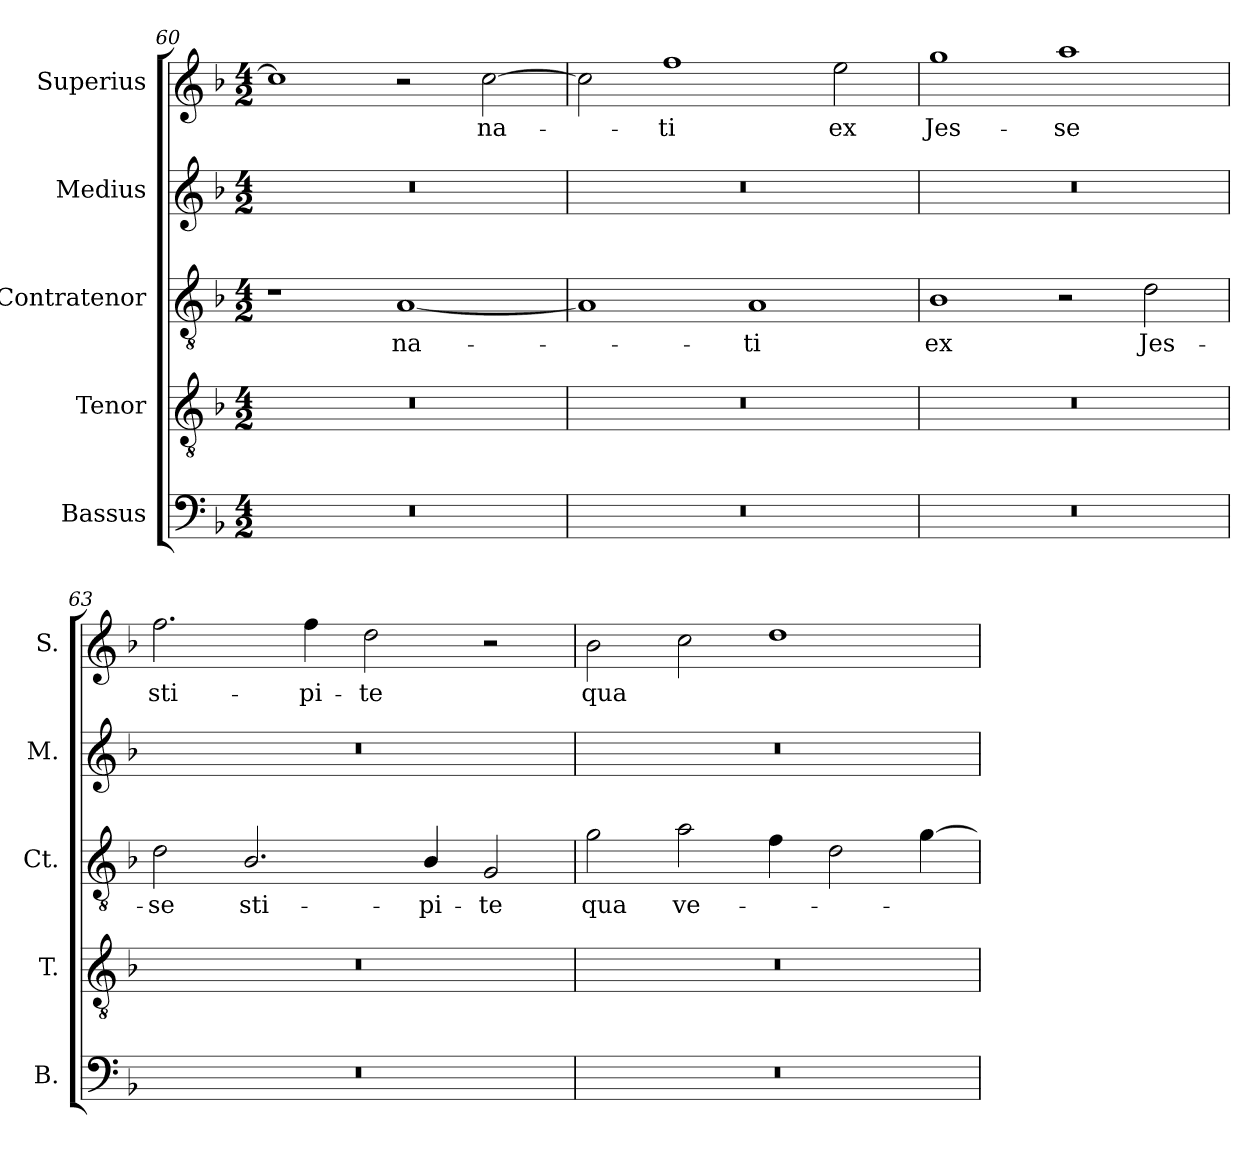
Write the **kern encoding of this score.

**kern	**kern	**kern	**text	**kern	**kern	**text
*part5	*part4	*part3	*part3	*part2	*part1	*part1
*staff5	*staff4	*staff3	*staff3	*staff2	*staff1	*staff1
*I"Bassus	*I"Tenor	*I"Contratenor	*	*I"Medius	*I"Superius	*
*I'B.	*I'T.	*I'Ct.	*	*I'M.	*I'S.	*
*clefF4	*clefGv2	*clefGv2	*	*clefG2	*clefG2	*
*	*ITrd7c12	*ITrd7c12	*	*	*	*
*k[b-]	*k[b-]	*k[b-]	*	*k[b-]	*k[b-]	*
*F:	*F:	*F:	*	*F:	*F:	*
*M4/2	*M4/2	*M4/2	*	*M4/2	*M4/2	*
=60	=60	=60	=60	=60	=60	=60
!LO:N:vis=1	!LO:N:vis=1	!	!	!LO:N:vis=1	!	!
0r	0r	1r	.	0r	1cci]	.
!	!	!	!LO:LY:b:color=#000000	!	!	!
.	.	[1AAi	na-	.	2r	.
!	!	!	!	!	!	!LO:LY:b:color=#000000
.	.	.	.	.	[2cci\	na-
!!LO:LB:g=z
=61	=61	=61	=61	=61	=61	=61
!LO:N:vis=1	!LO:N:vis=1	!	!	!LO:N:vis=1	!	!
0r	0r	1AAi]	.	0r	2cci\]	.
!	!	!	!	!	!	!LO:LY:b:color=#000000
.	.	.	.	.	1ffi	-ti
!	!	!	!LO:LY:b:color=#000000	!	!	!
.	.	1AAi	-ti	.	.	.
!	!	!	!	!	!	!LO:LY:b:color=#000000
.	.	.	.	.	2eei\	ex
=62	=62	=62	=62	=62	=62	=62
!LO:N:vis=1	!LO:N:vis=1	!	!	!	!	!
!	!	!	!LO:LY:b:color=#000000	!LO:N:vis=1	!	!
!	!	!	!	!	!	!LO:LY:b:color=#000000
0r	0r	1BB-i	ex	0r	1ggi	Jes-
!	!	!	!	!	!	!LO:LY:b:color=#000000
.	.	2r	.	.	1aai	-se
!	!	!	!LO:LY:b:color=#000000	!	!	!
.	.	2Di\	Jes-	.	.	.
=63	=63	=63	=63	=63	=63	=63
!LO:N:vis=1	!LO:N:vis=1	!	!	!	!	!
!	!	!	!LO:LY:b:color=#000000	!LO:N:vis=1	!	!
!	!	!	!	!	!	!LO:LY:b:color=#000000
0r	0r	2Di\	-se	0r	2.ffi\	sti-
!	!	!	!LO:LY:b:color=#000000	!	!	!
.	.	2.BB-i/	sti-	.	.	.
!	!	!	!	!	!	!LO:LY:b:color=#000000
.	.	.	.	.	4ffi\	-pi-
!	!	!	!	!	!	!LO:LY:b:color=#000000
.	.	.	.	.	2ddi\	-te
!	!	!	!LO:LY:b:color=#000000	!	!	!
.	.	4BB-i/	-pi-	.	.	.
!	!	!	!LO:LY:b:color=#000000	!	!	!
.	.	2GGi/	-te	.	2r	.
=64	=64	=64	=64	=64	=64	=64
!LO:N:vis=1	!LO:N:vis=1	!	!	!	!	!
!	!	!	!LO:LY:b:color=#000000	!LO:N:vis=1	!	!
!	!	!	!	!	!	!LO:LY:b:color=#000000
0r	0r	2Gi\	qua	0r	2b-i\	qua
!	!	!	!LO:LY:b:color=#000000	!	!	!
.	.	2Ai\	ve-	.	2cci\	.
.	.	4Fi\	.	.	1ddi	.
.	.	2Di\	.	.	.	.
.	.	[4Gi\	.	.	.	.
=	=	=	=	=	=	=
*-	*-	*-	*-	*-	*-	*-
